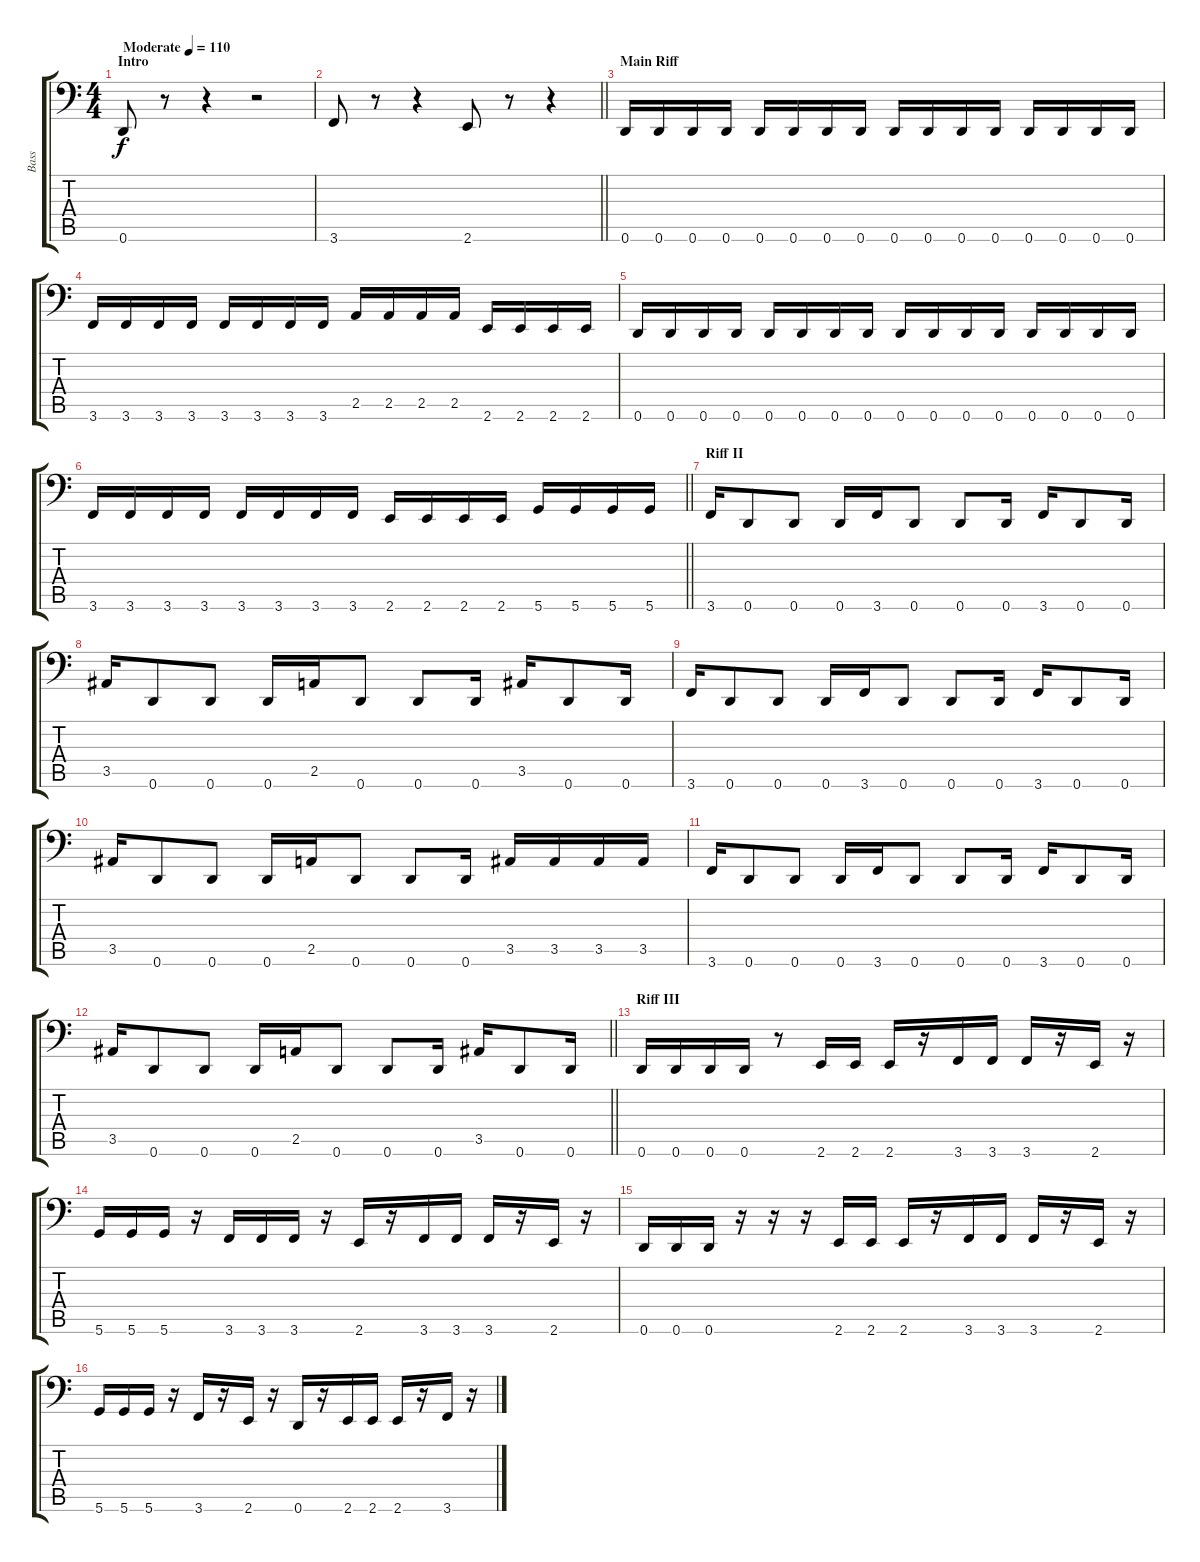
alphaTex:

\track ("Bass" "Bass") {instrument electricbassfinger}
\staff {score tabs}
\tuning (D3 A2 F2 C2 G1 D1) {hide}
\ts (4 4)
\section ("" "Intro")
\tempo (110 "Moderate")
\clef f4
\ks c
0.6.8{dy f instrument electricbassfinger} r.8 r.4 r.2 |
\barLineRight lightlight
3.6.8 r.8 r.4 2.6.8 r.8 r.4 |
\section ("" "Main Riff")
0.6.16 0.6.16 0.6.16 0.6.16 0.6.16 0.6.16 0.6.16 0.6.16 0.6.16 0.6.16 0.6.16 0.6.16 0.6.16 0.6.16 0.6.16 0.6.16 |
3.6.16 3.6.16 3.6.16 3.6.16 3.6.16 3.6.16 3.6.16 3.6.16 2.5.16 2.5.16 2.5.16 2.5.16 2.6.16 2.6.16 2.6.16 2.6.16 |
0.6.16 0.6.16 0.6.16 0.6.16 0.6.16 0.6.16 0.6.16 0.6.16 0.6.16 0.6.16 0.6.16 0.6.16 0.6.16 0.6.16 0.6.16 0.6.16 |
\barLineRight lightlight
3.6.16 3.6.16 3.6.16 3.6.16 3.6.16 3.6.16 3.6.16 3.6.16 2.6.16 2.6.16 2.6.16 2.6.16 5.6.16 5.6.16 5.6.16 5.6.16 |
\section ("" "Riff II")
3.6.16 0.6.8 0.6.8 0.6.16 3.6.16 0.6.8 0.6.8 0.6.16 3.6.16 0.6.8 0.6.16 |
3.5.16 0.6.8 0.6.8 0.6.16 2.5.16 0.6.8 0.6.8 0.6.16 3.5.16 0.6.8 0.6.16 |
3.6.16 0.6.8 0.6.8 0.6.16 3.6.16 0.6.8 0.6.8 0.6.16 3.6.16 0.6.8 0.6.16 |
3.5.16 0.6.8 0.6.8 0.6.16 2.5.16 0.6.8 0.6.8 0.6.16 3.5.16 3.5.16 3.5.16 3.5.16 |
3.6.16 0.6.8 0.6.8 0.6.16 3.6.16 0.6.8 0.6.8 0.6.16 3.6.16 0.6.8 0.6.16 |
\barLineRight lightlight
3.5.16 0.6.8 0.6.8 0.6.16 2.5.16 0.6.8 0.6.8 0.6.16 3.5.16 0.6.8 0.6.16 |
\section ("" "Riff III")
0.6.16 0.6.16 0.6.16 0.6.16 r.8 2.6.16 2.6.16 2.6.16 r.16 3.6.16 3.6.16 3.6.16 r.16 2.6.16 r.16 |
5.6.16 5.6.16 5.6.16 r.16 3.6.16 3.6.16 3.6.16 r.16 2.6.16 r.16 3.6.16 3.6.16 3.6.16 r.16 2.6.16 r.16 |
0.6.16 0.6.16 0.6.16 r.16 r.16 r.16 2.6.16 2.6.16 2.6.16 r.16 3.6.16 3.6.16 3.6.16 r.16 2.6.16 r.16 |
5.6.16 5.6.16 5.6.16 r.16 3.6.16 r.16 2.6.16 r.16 0.6.16 r.16 2.6.16 2.6.16 2.6.16 r.16 3.6.16 r.16
